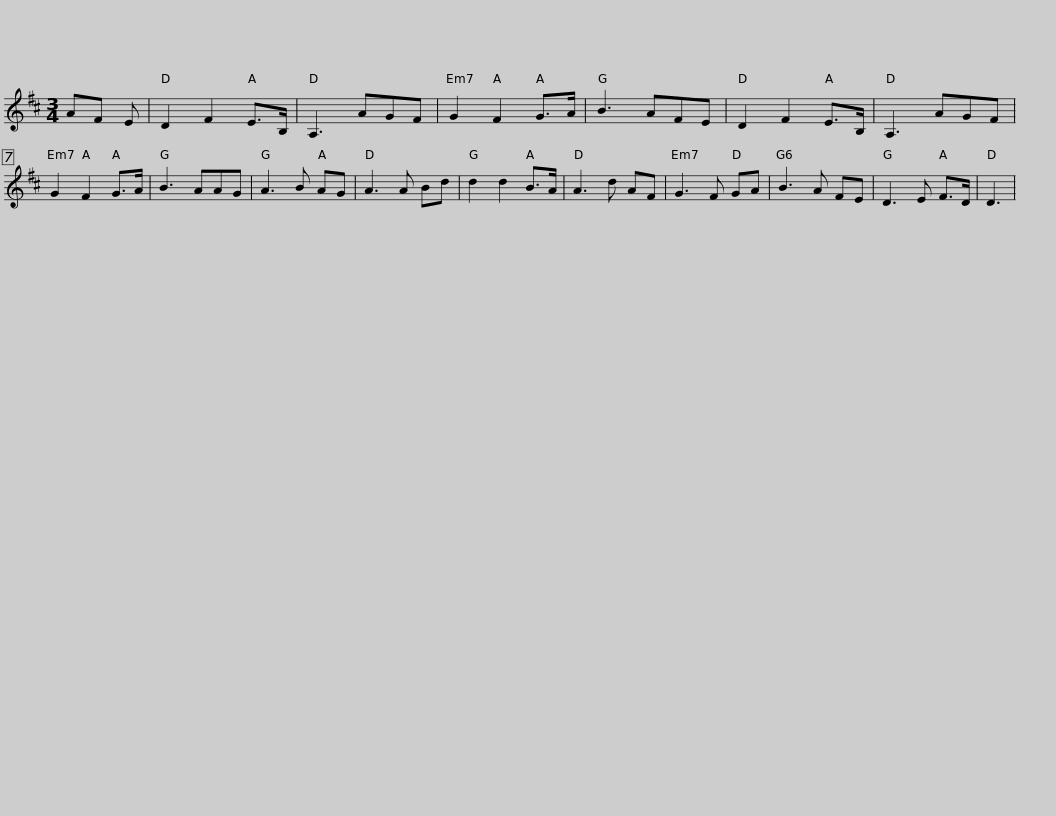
X:1
L:1/8
M:3/4
I:linebreak $
K:D
V:1 treble
V:1
 AF E | D2 F2 E>B, | A,3 AGF | G2 F2 G>A | B3 AFE | %5
 D2 F2 E>B, | A,3 AGF | G2 F2 G>A |$ B3 AAG | A3 B AG | %10
 A3 A Bd | d2 d2 B>A | A3 d AF | G3 F GA | B3 A FE | %15
 D3 E F>D | D3 | %17
